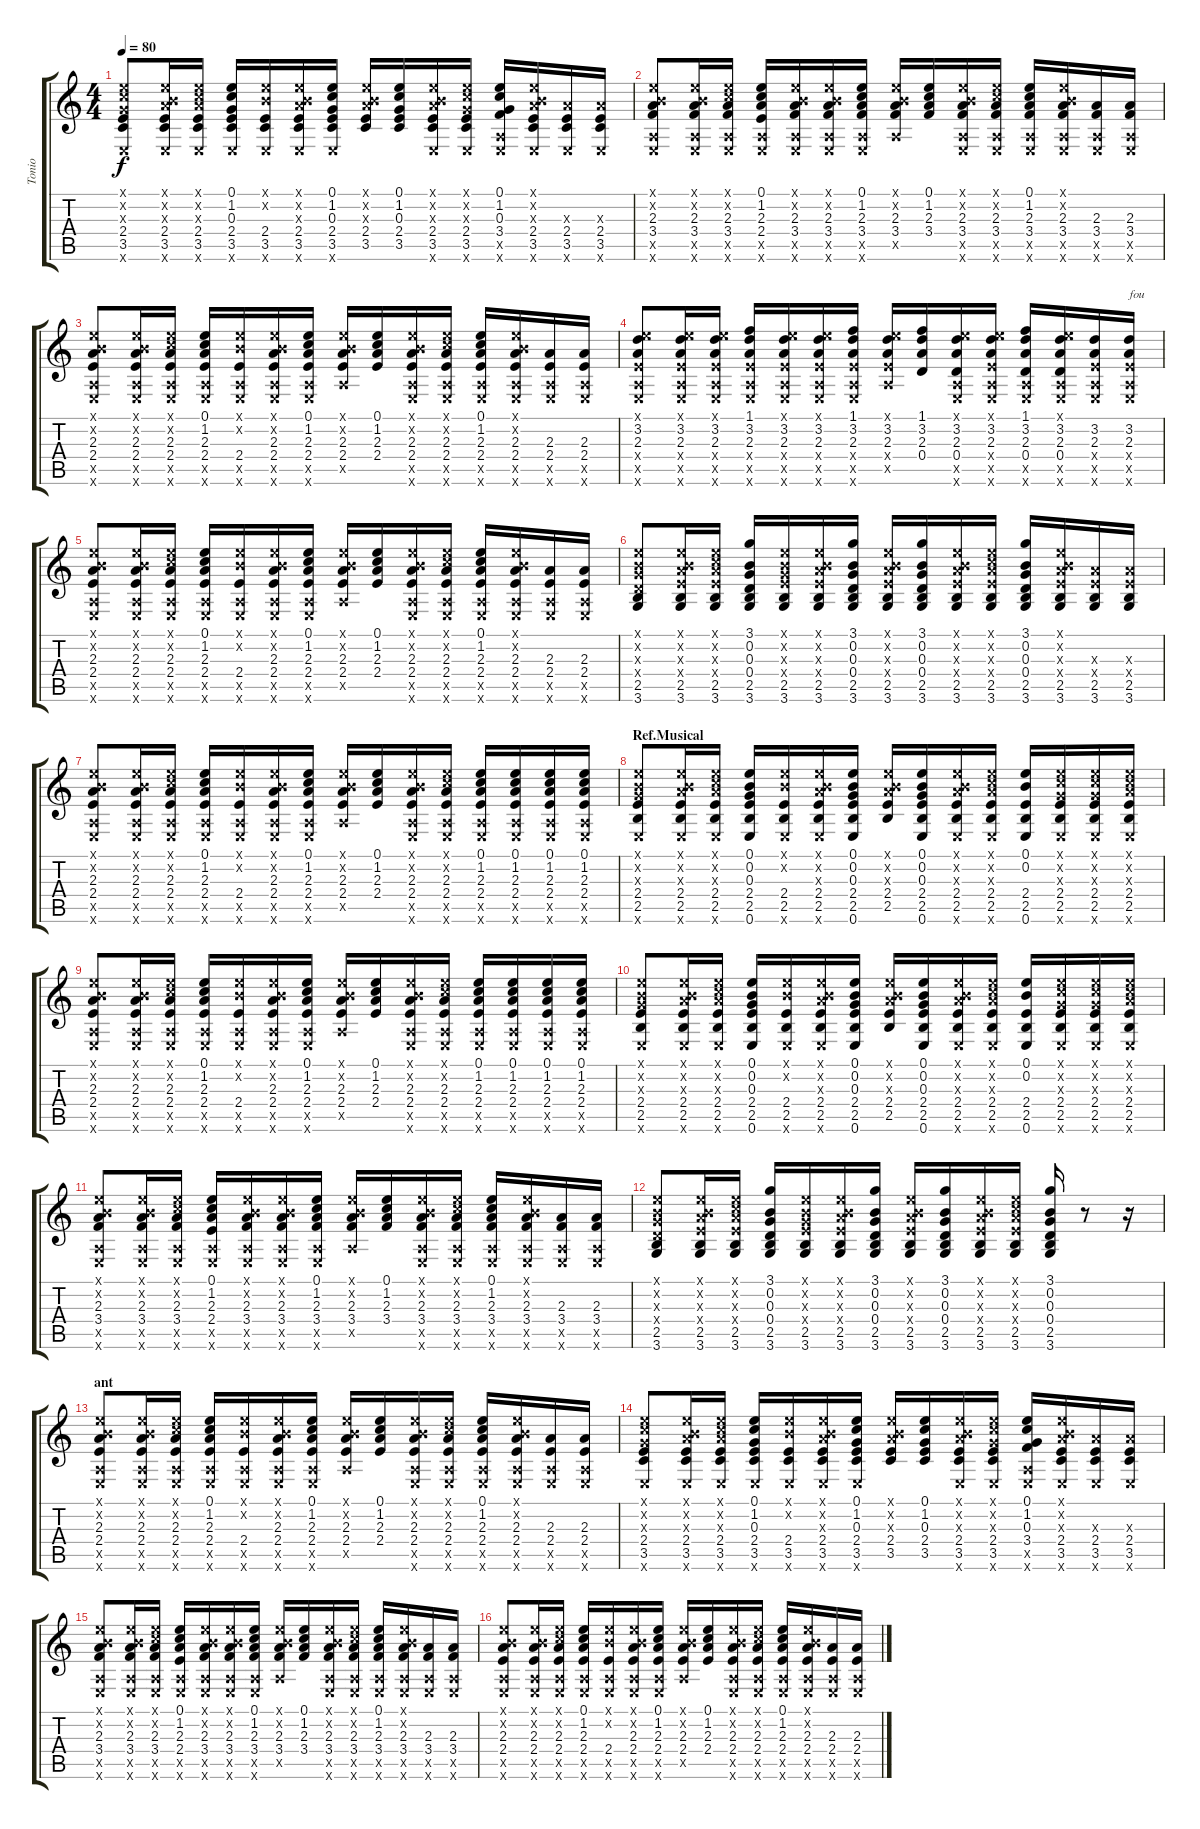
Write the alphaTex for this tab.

\track ("Tonio" "Tonio") {instrument acousticguitarsteel}
\staff {score tabs}
\tuning (E4 B3 G3 D3 A2 E2) {hide}
\ts (4 4)
\tempo 80
\clef g2
\ks c
(0.1{x} 1.2{x} 0.3{x} 2.4 3.5 0.6{x}).8{dy f} (0.1{x} 0.2{x} 2.3{x} 2.4 3.5 0.6{x}).16 (0.1{x} 1.2{x} 2.3{x} 2.4 3.5 0.6{x}).16 (0.1 1.2 0.3 2.4 3.5 0.6{x}).16 (0.1{x} 0.2{x} 2.4 3.5 0.6{x}).16 (0.1{x} 0.2{x} 2.3{x} 2.4 3.5 0.6{x}).16 (0.1 1.2 0.3 2.4 3.5 0.6{x}).16 (0.1{x} 0.2{x} 2.3{x} 2.4 3.5).16 (0.1 1.2 0.3 2.4 3.5).16 (0.1{x} 0.2{x} 2.3{x} 2.4 3.5 0.6{x}).16 (0.1{x} 1.2{x} 0.3{x} 2.4 3.5 0.6{x}).16 (0.1 1.2 0.3 3.4 0.5{x} 0.6{x}).16 (0.1{x} 0.2{x} 2.3{x} 2.4 3.5 0.6{x}).16 (2.3{x} 2.4 3.5 0.6{x}).16 (2.3{x} 2.4 3.5 0.6{x}).16 |
(0.1{x} 0.2{x} 2.3 3.4 0.5{x} 0.6{x}).8 (0.1{x} 0.2{x} 2.3 3.4 0.5{x} 0.6{x}).16 (0.1{x} 1.2{x} 2.3 3.4 0.5{x} 0.6{x}).16 (0.1 1.2 2.3 2.4 0.5{x} 0.6{x}).16 (0.1{x} 0.2{x} 2.3 3.4 0.5{x} 0.6{x}).16 (0.1{x} 0.2{x} 2.3 3.4 0.5{x} 0.6{x}).16 (0.1 1.2 2.3 3.4 0.5{x} 0.6{x}).16 (0.1{x} 0.2{x} 2.3 3.4 0.5{x}).16 (0.1 1.2 2.3 3.4).16 (0.1{x} 0.2{x} 2.3 3.4 0.5{x} 0.6{x}).16 (0.1{x} 1.2{x} 2.3 3.4 0.5{x} 0.6{x}).16 (0.1 1.2 2.3 3.4 0.5{x} 0.6{x}).16 (0.1{x} 0.2{x} 2.3 3.4 0.5{x} 0.6{x}).16 (2.3 3.4 0.5{x} 0.6{x}).16 (2.3 3.4 0.5{x} 0.6{x}).16 |
(0.1{x} 0.2{x} 2.3 2.4 0.5{x} 0.6{x}).8 (0.1{x} 0.2{x} 2.3 2.4 0.5{x} 0.6{x}).16 (0.1{x} 1.2{x} 2.3 2.4 0.5{x} 0.6{x}).16 (0.1 1.2 2.3 2.4 0.5{x} 0.6{x}).16 (0.1{x} 0.2{x} 2.4 0.5{x} 0.6{x}).16 (0.1{x} 0.2{x} 2.3 2.4 0.5{x} 0.6{x}).16 (0.1 1.2 2.3 2.4 0.5{x} 0.6{x}).16 (0.1{x} 0.2{x} 2.3 2.4 0.5{x}).16 (0.1 1.2 2.3 2.4).16 (0.1{x} 0.2{x} 2.3 2.4 0.5{x} 0.6{x}).16 (0.1{x} 1.2{x} 2.3 2.4 0.5{x} 0.6{x}).16 (0.1 1.2 2.3 2.4 0.5{x} 0.6{x}).16 (0.1{x} 0.2{x} 2.3 2.4 0.5{x} 0.6{x}).16 (2.3 2.4 0.5{x} 0.6{x}).16 (2.3 2.4 0.5{x} 0.6{x}).16 |
(0.1{x} 3.2 2.3 2.4{x} 0.5{x} 0.6{x}).8 (0.1{x} 3.2 2.3 2.4{x} 0.5{x} 0.6{x}).16 (0.1{x} 3.2 2.3 2.4{x} 0.5{x} 0.6{x}).16 (1.1 3.2 2.3 2.4{x} 0.5{x} 0.6{x}).16 (0.1{x} 3.2 2.3 2.4{x} 0.5{x} 0.6{x}).16 (0.1{x} 3.2 2.3 2.4{x} 0.5{x} 0.6{x}).16 (1.1 3.2 2.3 2.4{x} 0.5{x} 0.6{x}).16 (0.1{x} 3.2 2.3 2.4{x} 0.5{x}).16 (1.1 3.2 2.3 0.4).16 (0.1{x} 3.2 2.3 0.4 0.5{x} 0.6{x}).16 (0.1{x} 3.2 2.3 2.4{x} 0.5{x} 0.6{x}).16 (1.1 3.2 2.3 0.4 0.5{x} 0.6{x}).16 (0.1{x} 3.2 2.3 0.4 0.5{x} 0.6{x}).16 (3.2 2.3 2.4{x} 0.5{x} 0.6{x}).16 (3.2 2.3 2.4{x} 0.5{x} 0.6{x}).16{txt "fou"} |
(0.1{x} 0.2{x} 2.3 2.4 0.5{x} 0.6{x}).8 (0.1{x} 0.2{x} 2.3 2.4 0.5{x} 0.6{x}).16 (0.1{x} 1.2{x} 2.3 2.4 0.5{x} 0.6{x}).16 (0.1 1.2 2.3 2.4 0.5{x} 0.6{x}).16 (0.1{x} 0.2{x} 2.4 0.5{x} 0.6{x}).16 (0.1{x} 0.2{x} 2.3 2.4 0.5{x} 0.6{x}).16 (0.1 1.2 2.3 2.4 0.5{x} 0.6{x}).16 (0.1{x} 0.2{x} 2.3 2.4 0.5{x}).16 (0.1 1.2 2.3 2.4).16 (0.1{x} 0.2{x} 2.3 2.4 0.5{x} 0.6{x}).16 (0.1{x} 1.2{x} 2.3 2.4 0.5{x} 0.6{x}).16 (0.1 1.2 2.3 2.4 0.5{x} 0.6{x}).16 (0.1{x} 0.2{x} 2.3 2.4 0.5{x} 0.6{x}).16 (2.3 2.4 0.5{x} 0.6{x}).16 (2.3 2.4 0.5{x} 0.6{x}).16 |
(0.1{x} 0.2{x} 0.3{x} 0.4{x} 2.5 3.6).8 (0.1{x} 0.2{x} 2.3{x} 2.4{x} 2.5 3.6).16 (0.1{x} 1.2{x} 2.3{x} 2.4{x} 2.5 3.6).16 (3.1 0.2 0.3 0.4 2.5 3.6).16 (0.1{x} 0.2{x} 0.3{x} 2.4{x} 2.5 3.6).16 (0.1{x} 0.2{x} 2.3{x} 2.4{x} 2.5 3.6).16 (3.1 0.2 0.3 0.4 2.5 3.6).16 (0.1{x} 0.2{x} 2.3{x} 2.4{x} 2.5 3.6).16 (3.1 0.2 0.3 0.4 2.5 3.6).16 (0.1{x} 0.2{x} 2.3{x} 2.4{x} 2.5 3.6).16 (0.1{x} 1.2{x} 2.3{x} 2.4{x} 2.5 3.6).16 (3.1 0.2 0.3 0.4 2.5 3.6).16 (0.1{x} 0.2{x} 2.3{x} 2.4{x} 2.5 3.6).16 (2.3{x} 2.4{x} 2.5 3.6).16 (2.3{x} 2.4{x} 2.5 3.6).16 |
(0.1{x} 0.2{x} 2.3 2.4 0.5{x} 0.6{x}).8 (0.1{x} 0.2{x} 2.3 2.4 0.5{x} 0.6{x}).16 (0.1{x} 1.2{x} 2.3 2.4 0.5{x} 0.6{x}).16 (0.1 1.2 2.3 2.4 0.5{x} 0.6{x}).16 (0.1{x} 0.2{x} 2.4 0.5{x} 0.6{x}).16 (0.1{x} 0.2{x} 2.3 2.4 0.5{x} 0.6{x}).16 (0.1 1.2 2.3 2.4 0.5{x} 0.6{x}).16 (0.1{x} 0.2{x} 2.3 2.4 0.5{x}).16 (0.1 1.2 2.3 2.4).16 (0.1{x} 0.2{x} 2.3 2.4 0.5{x} 0.6{x}).16 (0.1{x} 1.2{x} 2.3 2.4 0.5{x} 0.6{x}).16 (0.1 1.2 2.3 2.4 0.5{x} 0.6{x}).16 (0.1 1.2 2.3 2.4 0.5{x} 0.6{x}).16 (0.1 1.2 2.3 2.4 0.5{x} 0.6{x}).16 (0.1 1.2 2.3 2.4 0.5{x} 0.6{x}).16 |
\section ("" "Ref.Musical")
(0.1{x} 0.2{x} 0.3{x} 2.4 2.5 0.6{x}).8 (0.1{x} 0.2{x} 2.3{x} 2.4 2.5 0.6{x}).16 (0.1{x} 1.2{x} 2.3{x} 2.4 2.5 0.6{x}).16 (0.1 0.2 0.3 2.4 2.5 0.6).16 (0.1{x} 0.2{x} 2.4 2.5 0.6{x}).16 (0.1{x} 0.2{x} 2.3{x} 2.4 2.5 0.6{x}).16 (0.1 0.2 0.3 2.4 2.5 0.6).16 (0.1{x} 0.2{x} 2.3{x} 2.4 2.5).16 (0.1 0.2 0.3 2.4 2.5 0.6).16 (0.1{x} 0.2{x} 2.3{x} 2.4 2.5 0.6{x}).16 (0.1{x} 1.2{x} 2.3{x} 2.4 2.5 0.6{x}).16 (0.1 0.2 2.4 2.5 0.6).16 (0.1{x} 1.2{x} 0.3{x} 2.4 2.5 0.6{x}).16 (0.1{x} 1.2{x} 0.3{x} 2.4 2.5 0.6{x}).16 (0.1{x} 1.2{x} 2.3{x} 2.4 2.5 0.6{x}).16 |
(0.1{x} 0.2{x} 2.3 2.4 0.5{x} 0.6{x}).8 (0.1{x} 0.2{x} 2.3 2.4 0.5{x} 0.6{x}).16 (0.1{x} 1.2{x} 2.3 2.4 0.5{x} 0.6{x}).16 (0.1 1.2 2.3 2.4 0.5{x} 0.6{x}).16 (0.1{x} 0.2{x} 2.4 0.5{x} 0.6{x}).16 (0.1{x} 0.2{x} 2.3 2.4 0.5{x} 0.6{x}).16 (0.1 1.2 2.3 2.4 0.5{x} 0.6{x}).16 (0.1{x} 0.2{x} 2.3 2.4 0.5{x}).16 (0.1 1.2 2.3 2.4).16 (0.1{x} 0.2{x} 2.3 2.4 0.5{x} 0.6{x}).16 (0.1{x} 1.2{x} 2.3 2.4 0.5{x} 0.6{x}).16 (0.1 1.2 2.3 2.4 0.5{x} 0.6{x}).16 (0.1 1.2 2.3 2.4 0.5{x} 0.6{x}).16 (0.1 1.2 2.3 2.4 0.5{x} 0.6{x}).16 (0.1 1.2 2.3 2.4 0.5{x} 0.6{x}).16 |
(0.1{x} 0.2{x} 0.3{x} 2.4 2.5 0.6{x}).8 (0.1{x} 0.2{x} 2.3{x} 2.4 2.5 0.6{x}).16 (0.1{x} 1.2{x} 2.3{x} 2.4 2.5 0.6{x}).16 (0.1 0.2 0.3 2.4 2.5 0.6).16 (0.1{x} 0.2{x} 2.4 2.5 0.6{x}).16 (0.1{x} 0.2{x} 2.3{x} 2.4 2.5 0.6{x}).16 (0.1 0.2 0.3 2.4 2.5 0.6).16 (0.1{x} 0.2{x} 2.3{x} 2.4 2.5).16 (0.1 0.2 0.3 2.4 2.5 0.6).16 (0.1{x} 0.2{x} 2.3{x} 2.4 2.5 0.6{x}).16 (0.1{x} 1.2{x} 2.3{x} 2.4 2.5 0.6{x}).16 (0.1 0.2 2.4 2.5 0.6).16 (0.1{x} 1.2{x} 0.3{x} 2.4 2.5 0.6{x}).16 (0.1{x} 1.2{x} 0.3{x} 2.4 2.5 0.6{x}).16 (0.1{x} 1.2{x} 2.3{x} 2.4 2.5 0.6{x}).16 |
(0.1{x} 0.2{x} 2.3 3.4 0.5{x} 0.6{x}).8 (0.1{x} 0.2{x} 2.3 3.4 0.5{x} 0.6{x}).16 (0.1{x} 1.2{x} 2.3 3.4 0.5{x} 0.6{x}).16 (0.1 1.2 2.3 2.4 0.5{x} 0.6{x}).16 (0.1{x} 0.2{x} 2.3 3.4 0.5{x} 0.6{x}).16 (0.1{x} 0.2{x} 2.3 3.4 0.5{x} 0.6{x}).16 (0.1 1.2 2.3 3.4 0.5{x} 0.6{x}).16 (0.1{x} 0.2{x} 2.3 3.4 0.5{x}).16 (0.1 1.2 2.3 3.4).16 (0.1{x} 0.2{x} 2.3 3.4 0.5{x} 0.6{x}).16 (0.1{x} 1.2{x} 2.3 3.4 0.5{x} 0.6{x}).16 (0.1 1.2 2.3 3.4 0.5{x} 0.6{x}).16 (0.1{x} 0.2{x} 2.3 3.4 0.5{x} 0.6{x}).16 (2.3 3.4 0.5{x} 0.6{x}).16 (2.3 3.4 0.5{x} 0.6{x}).16 |
(0.1{x} 0.2{x} 0.3{x} 0.4{x} 2.5 3.6).8 (0.1{x} 0.2{x} 2.3{x} 2.4{x} 2.5 3.6).16 (0.1{x} 1.2{x} 2.3{x} 2.4{x} 2.5 3.6).16 (3.1 0.2 0.3 0.4 2.5 3.6).16 (0.1{x} 0.2{x} 0.3{x} 2.4{x} 2.5 3.6).16 (0.1{x} 0.2{x} 2.3{x} 2.4{x} 2.5 3.6).16 (3.1 0.2 0.3 0.4 2.5 3.6).16 (0.1{x} 0.2{x} 2.3{x} 2.4{x} 2.5 3.6).16 (3.1 0.2 0.3 0.4 2.5 3.6).16 (0.1{x} 0.2{x} 2.3{x} 2.4{x} 2.5 3.6).16 (0.1{x} 1.2{x} 2.3{x} 2.4{x} 2.5 3.6).16 (3.1 0.2 0.3 0.4 2.5 3.6).16 r.8 r.16 |
\section ("" "ant")
(0.1{x} 0.2{x} 2.3 2.4 0.5{x} 0.6{x}).8 (0.1{x} 0.2{x} 2.3 2.4 0.5{x} 0.6{x}).16 (0.1{x} 1.2{x} 2.3 2.4 0.5{x} 0.6{x}).16 (0.1 1.2 2.3 2.4 0.5{x} 0.6{x}).16 (0.1{x} 0.2{x} 2.4 0.5{x} 0.6{x}).16 (0.1{x} 0.2{x} 2.3 2.4 0.5{x} 0.6{x}).16 (0.1 1.2 2.3 2.4 0.5{x} 0.6{x}).16 (0.1{x} 0.2{x} 2.3 2.4 0.5{x}).16 (0.1 1.2 2.3 2.4).16 (0.1{x} 0.2{x} 2.3 2.4 0.5{x} 0.6{x}).16 (0.1{x} 1.2{x} 2.3 2.4 0.5{x} 0.6{x}).16 (0.1 1.2 2.3 2.4 0.5{x} 0.6{x}).16 (0.1{x} 0.2{x} 2.3 2.4 0.5{x} 0.6{x}).16 (2.3 2.4 0.5{x} 0.6{x}).16 (2.3 2.4 0.5{x} 0.6{x}).16 |
(0.1{x} 1.2{x} 0.3{x} 2.4 3.5 0.6{x}).8 (0.1{x} 0.2{x} 2.3{x} 2.4 3.5 0.6{x}).16 (0.1{x} 1.2{x} 2.3{x} 2.4 3.5 0.6{x}).16 (0.1 1.2 0.3 2.4 3.5 0.6{x}).16 (0.1{x} 0.2{x} 2.4 3.5 0.6{x}).16 (0.1{x} 0.2{x} 2.3{x} 2.4 3.5 0.6{x}).16 (0.1 1.2 0.3 2.4 3.5 0.6{x}).16 (0.1{x} 0.2{x} 2.3{x} 2.4 3.5).16 (0.1 1.2 0.3 2.4 3.5).16 (0.1{x} 0.2{x} 2.3{x} 2.4 3.5 0.6{x}).16 (0.1{x} 1.2{x} 0.3{x} 2.4 3.5 0.6{x}).16 (0.1 1.2 0.3 3.4 0.5{x} 0.6{x}).16 (0.1{x} 0.2{x} 2.3{x} 2.4 3.5 0.6{x}).16 (2.3{x} 2.4 3.5 0.6{x}).16 (2.3{x} 2.4 3.5 0.6{x}).16 |
(0.1{x} 0.2{x} 2.3 3.4 0.5{x} 0.6{x}).8 (0.1{x} 0.2{x} 2.3 3.4 0.5{x} 0.6{x}).16 (0.1{x} 1.2{x} 2.3 3.4 0.5{x} 0.6{x}).16 (0.1 1.2 2.3 2.4 0.5{x} 0.6{x}).16 (0.1{x} 0.2{x} 2.3 3.4 0.5{x} 0.6{x}).16 (0.1{x} 0.2{x} 2.3 3.4 0.5{x} 0.6{x}).16 (0.1 1.2 2.3 3.4 0.5{x} 0.6{x}).16 (0.1{x} 0.2{x} 2.3 3.4 0.5{x}).16 (0.1 1.2 2.3 3.4).16 (0.1{x} 0.2{x} 2.3 3.4 0.5{x} 0.6{x}).16 (0.1{x} 1.2{x} 2.3 3.4 0.5{x} 0.6{x}).16 (0.1 1.2 2.3 3.4 0.5{x} 0.6{x}).16 (0.1{x} 0.2{x} 2.3 3.4 0.5{x} 0.6{x}).16 (2.3 3.4 0.5{x} 0.6{x}).16 (2.3 3.4 0.5{x} 0.6{x}).16 |
(0.1{x} 0.2{x} 2.3 2.4 0.5{x} 0.6{x}).8 (0.1{x} 0.2{x} 2.3 2.4 0.5{x} 0.6{x}).16 (0.1{x} 1.2{x} 2.3 2.4 0.5{x} 0.6{x}).16 (0.1 1.2 2.3 2.4 0.5{x} 0.6{x}).16 (0.1{x} 0.2{x} 2.4 0.5{x} 0.6{x}).16 (0.1{x} 0.2{x} 2.3 2.4 0.5{x} 0.6{x}).16 (0.1 1.2 2.3 2.4 0.5{x} 0.6{x}).16 (0.1{x} 0.2{x} 2.3 2.4 0.5{x}).16 (0.1 1.2 2.3 2.4).16 (0.1{x} 0.2{x} 2.3 2.4 0.5{x} 0.6{x}).16 (0.1{x} 1.2{x} 2.3 2.4 0.5{x} 0.6{x}).16 (0.1 1.2 2.3 2.4 0.5{x} 0.6{x}).16 (0.1{x} 0.2{x} 2.3 2.4 0.5{x} 0.6{x}).16 (2.3 2.4 0.5{x} 0.6{x}).16 (2.3 2.4 0.5{x} 0.6{x}).16
